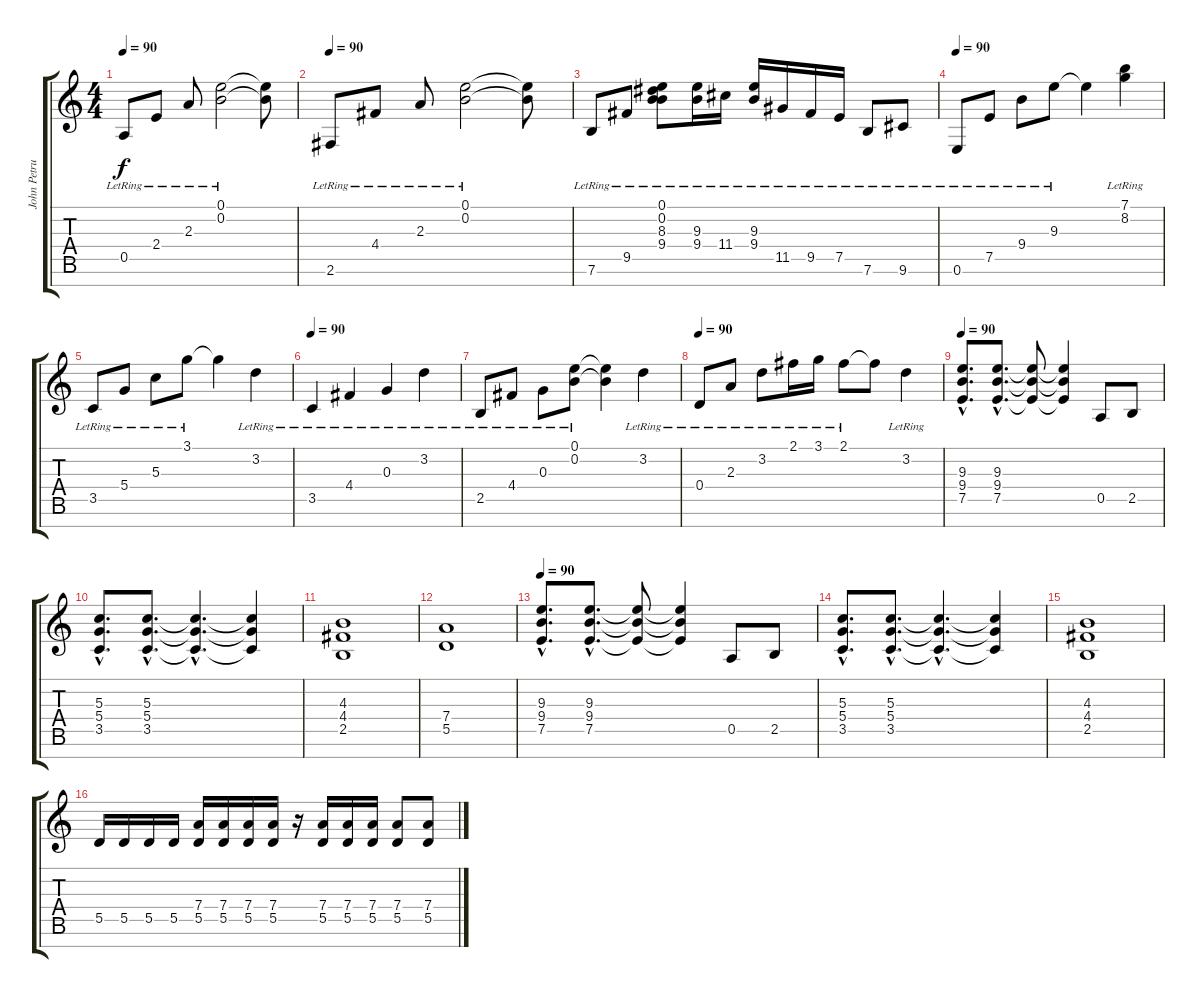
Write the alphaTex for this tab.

\track ("John Petrucci" "John Petru") {instrument acousticguitarsteel}
\staff {score tabs}
\tuning (E4 B3 G3 D3 A2 E2 B1) {hide}
\ts (4 4)
\tempo 90
\clef g2
\ks c
0.5{lr}.8{dy f} 2.4{lr}.8 2.3{lr}.8 (0.1{lr} 0.2{lr}).2 (0.1{t} 0.2{t}).8 |
\tempo 90
2.6{lr}.8{instrument acousticguitarsteel} 4.4{lr}.8 2.3{lr}.8 (0.1{lr} 0.2{lr}).2 (0.1{t} 0.2{t}).8 |
7.6{lr}.8 9.5{lr}.8 (0.1{lr} 0.2{lr} 8.3{lr} 9.4{lr}).8 (9.3{lr} 9.4{lr}).16 11.4{lr}.16 (9.3{lr} 9.4{lr}).16 11.5{lr}.16 9.5{lr}.16 7.5{lr}.16 7.6{lr}.8 9.6{lr}.8 |
\tempo 90
0.6{lr}.8{instrument acousticguitarsteel} 7.5{lr}.8 9.4{lr}.8 9.3{lr}.8 9.3{t}.4 (7.1{lr} 8.2{lr}).4 |
3.5{lr}.8 5.4{lr}.8 5.3{lr}.8 3.1{lr}.8 3.1{t}.4 3.2{lr}.4 |
\tempo 90
3.5{lr}.4{instrument acousticguitarsteel} 4.4{lr}.4 0.3{lr}.4 3.2{lr}.4 |
2.5{lr}.8 4.4{lr}.8 0.3{lr}.8 (0.1{lr} 0.2{lr}).8 (0.1{t} 0.2{t}).4 3.2{lr}.4 |
\tempo 90
0.4{lr}.8{instrument acousticguitarsteel} 2.3{lr}.8 3.2{lr}.8 2.1{lr}.16 3.1{lr}.16 2.1{lr}.8 2.1{t}.8 3.2{lr}.4 |
\tempo 90
(9.3{hac} 9.4{hac} 7.5{hac}).8{d instrument distortionguitar} (9.3{hac} 9.4{hac} 7.5{hac}).8{d} (9.3{t} 9.4{t} 7.5{t}).8 (9.3{t} 9.4{t} 7.5{t}).4 0.5.8 2.5.8 |
(5.3{hac} 5.4{hac} 3.5{hac}).8{d} (5.3{hac} 5.4{hac} 3.5{hac}).8{d} (5.3{hac t} 5.4{hac t} 3.5{hac t}).4{d} (5.3{t} 5.4{t} 3.5{t}).4 |
(4.3 4.4 2.5).1{instrument distortionguitar} |
(7.4 5.5).1 |
\tempo 90
(9.3{hac} 9.4{hac} 7.5{hac}).8{d instrument distortionguitar} (9.3{hac} 9.4{hac} 7.5{hac}).8{d} (9.3{t} 9.4{t} 7.5{t}).8 (9.3{t} 9.4{t} 7.5{t}).4 0.5.8 2.5.8 |
(5.3{hac} 5.4{hac} 3.5{hac}).8{d} (5.3{hac} 5.4{hac} 3.5{hac}).8{d} (5.3{hac t} 5.4{hac t} 3.5{hac t}).4{d} (5.3{t} 5.4{t} 3.5{t}).4 |
(4.3 4.4 2.5).1{instrument distortionguitar} |
5.5.16 5.5.16 5.5.16 5.5.16 (7.4 5.5).16 (7.4 5.5).16 (7.4 5.5).16 (7.4 5.5).16 r.16 (7.4 5.5).16 (7.4 5.5).16 (7.4 5.5).16 (7.4 5.5).8 (7.4 5.5).8
